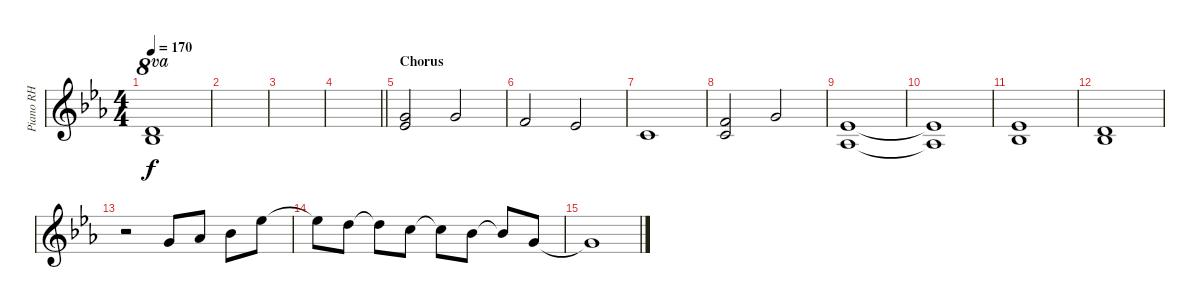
\track ("Piano RH" "Piano RH") {instrument acousticgrandpiano}
\staff {score}
\tuning (E4 B3 G3 D3 A2 E2) {hide}
\ts (4 4)
\tempo 170
\clef g2
\ks eb
(11.2 19.3).1{ot 8va dy f} |
|
|
\barLineRight lightlight
|
\section ("" "Chorus")
(3.1 4.2).2{balance 8} 3.1.2 |
1.1.2 4.2.2 |
1.2.1 |
(1.1 1.2).2 3.1.2 |
(4.2 1.3).1 |
(4.2{t} 1.3{t}).1 |
(4.2 3.3).1 |
(3.2 3.3).1 |
r.2 8.2.8 9.2.8 6.1.8 11.1.8 |
11.1{t}.8 10.1.8 10.1{t}.8 8.1.8 8.1{t}.8 6.1.8 6.1{t}.8 3.1.8 |
3.1{t}.1
